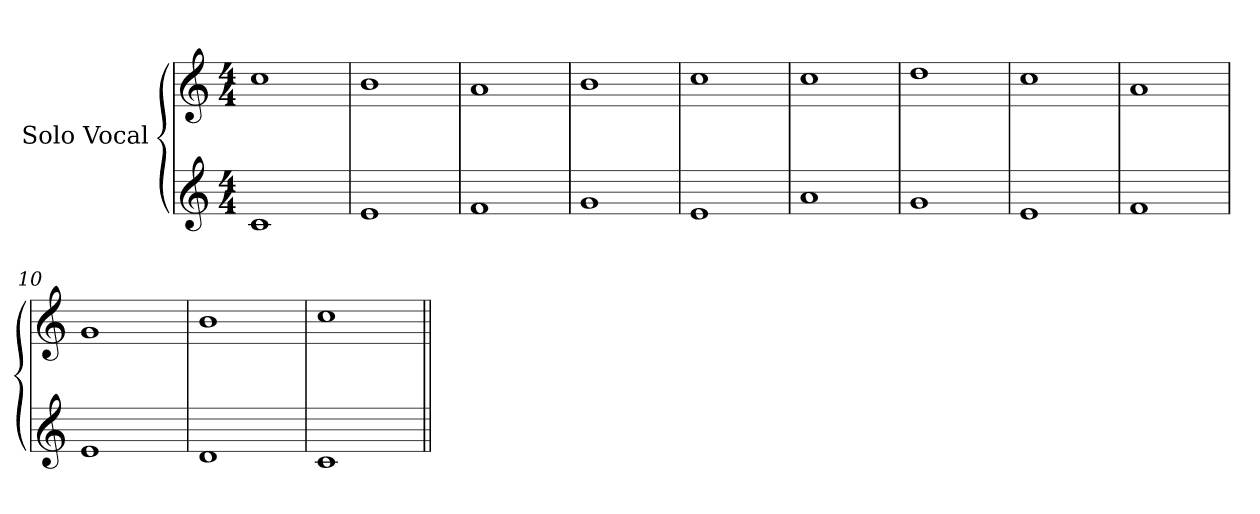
**kern	**kern
*part1	*part1
*staff2	*staff1
*I"Solo Vocal	*
*clefG2	*clefG2
*k[]	*k[]
*M4/4	*M4/4
=1	=1
1c	1cc
=2	=2
1e	1b
=3	=3
1f	1a
=4	=4
1g	1b
=5	=5
1e	1cc
=6	=6
1a	1cc
=7	=7
1g	1dd
=8	=8
1e	1cc
=9	=9
1f	1a
=10	=10
1e	1g
=11	=11
1d	1b
=12	=12
1c	1cc
=||	=||
*-	*-
